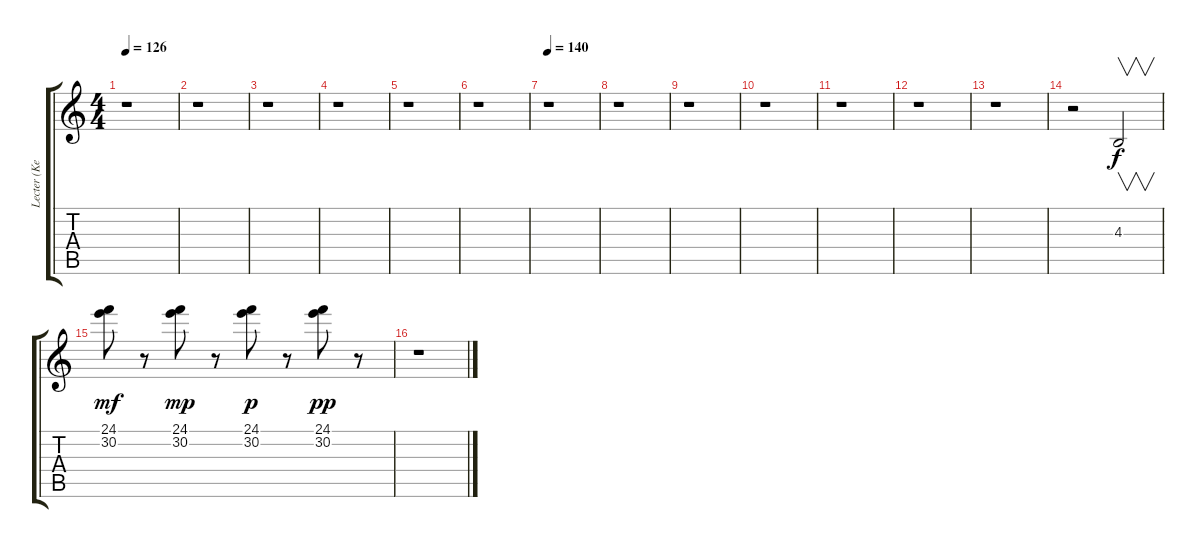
\track ("Lecter (Keyb/Effects)" "Lecter (Ke") {instrument stringensemble1}
\staff {score tabs}
\tuning (E4 B3 G3 D3 A2 D2) {hide}
\ts (4 4)
\tempo 126
\clef g2
\ks c
r.1{dy fff} |
r.1 |
r.1 |
r.1 |
r.1 |
r.1 |
\tempo 140
r.1 |
r.1 |
r.1 |
r.1 |
r.1 |
r.1 |
r.1 |
r.2 4.3.2{v dy f volume 13 balance 16 instrument guitarharmonics} |
(24.1 30.2).8{dy mf balance 6 instrument stringensemble1} r.8 (24.1 30.2).8{dy mp} r.8 (24.1 30.2).8{dy p} r.8 (24.1 30.2).8{dy pp} r.8 |
r.1
